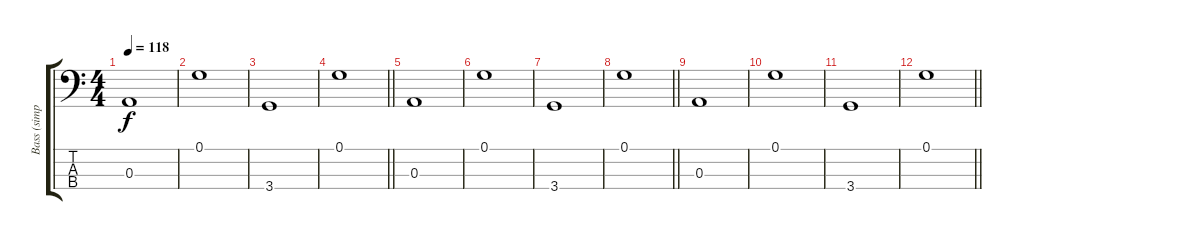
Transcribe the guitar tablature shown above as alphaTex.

\track ("Bass (simplified)" "Bass (simp") {instrument electricbassfinger}
\staff {score tabs}
\tuning (G2 D2 A1 E1) {hide}
\ts (4 4)
\tempo 118
\clef f4
\ks c
0.3.1{dy f} |
0.1.1 |
3.4.1 |
\barLineRight lightlight
0.1.1 |
0.3.1 |
0.1.1 |
3.4.1 |
\barLineRight lightlight
0.1.1 |
0.3.1 |
0.1.1 |
3.4.1 |
\barLineRight lightlight
0.1.1
